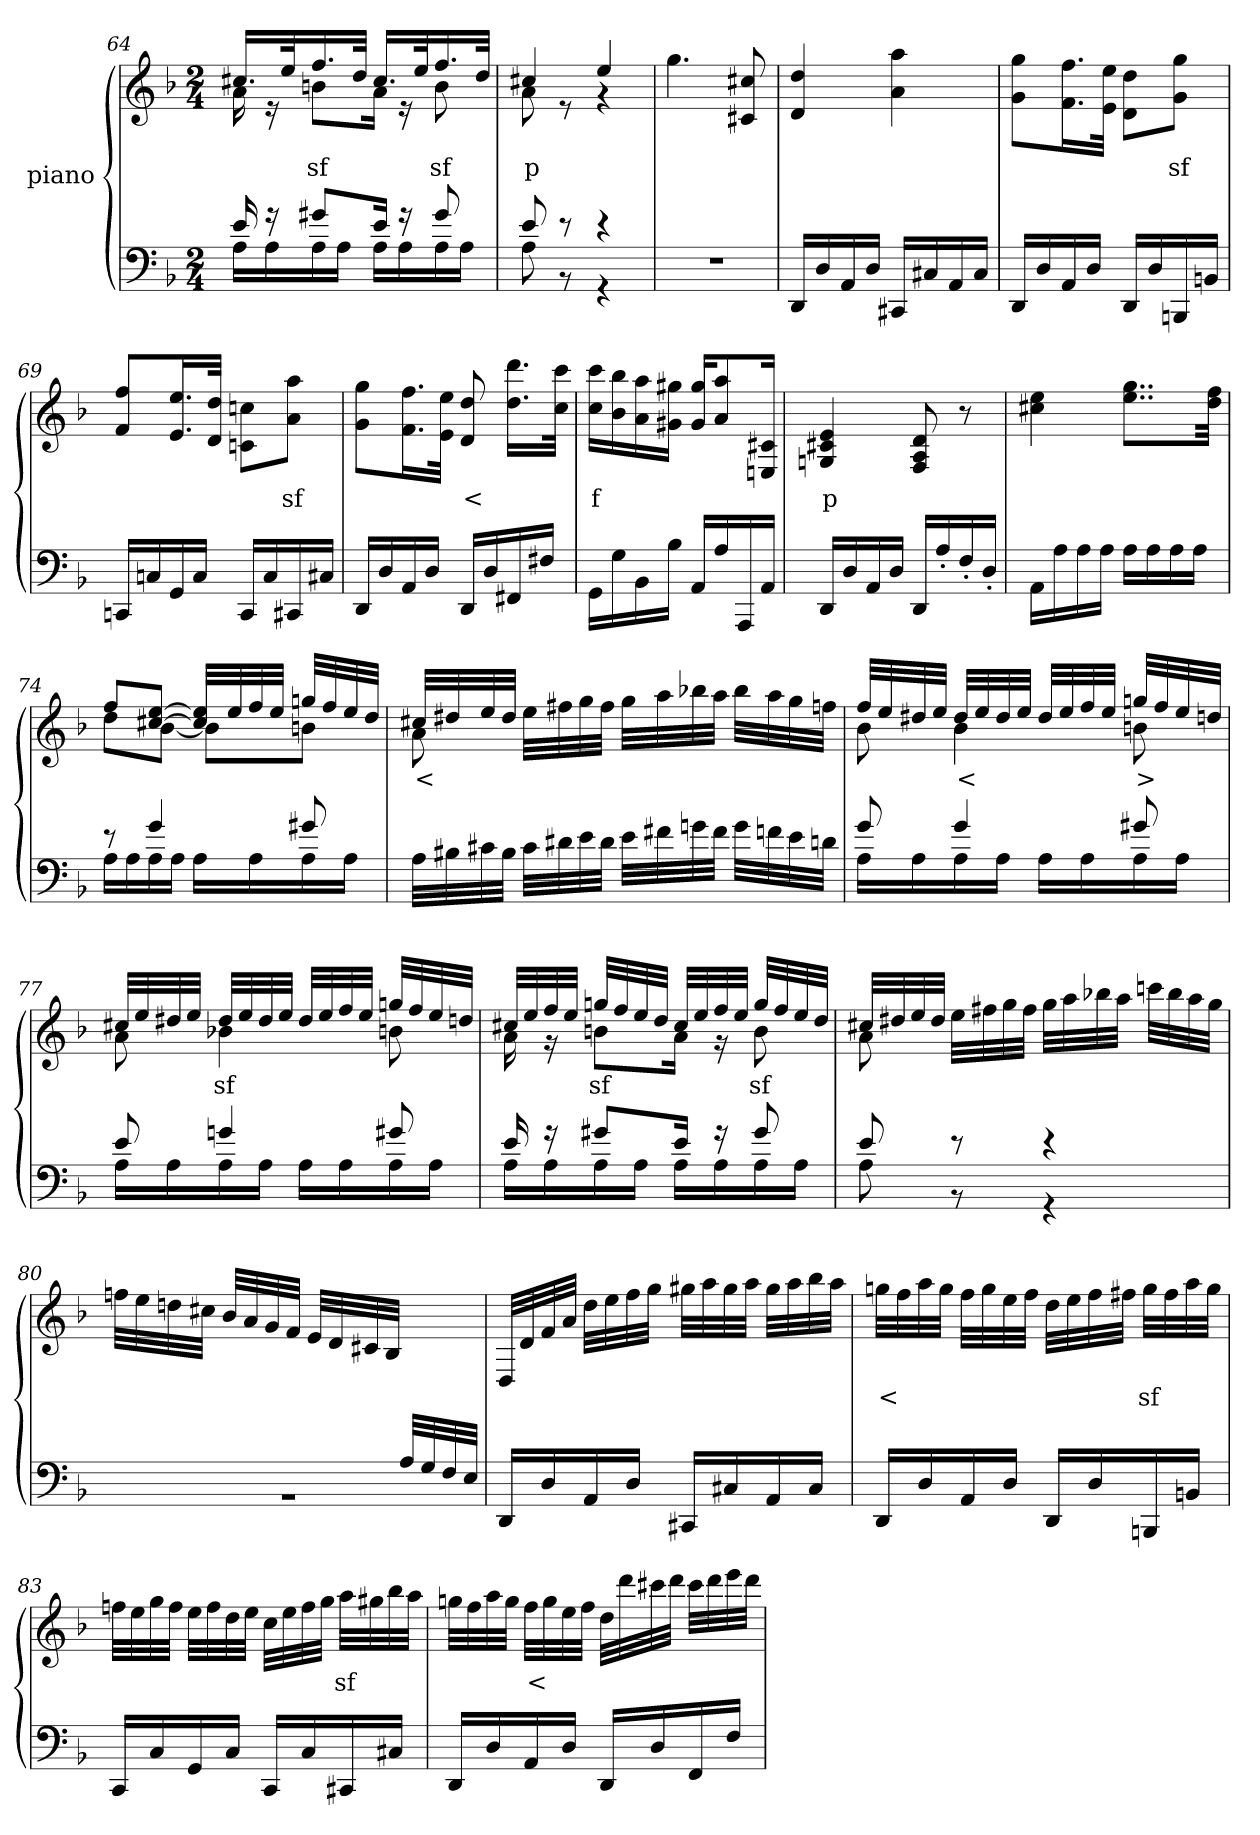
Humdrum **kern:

**kern	**kern	**text
*part2	*part1	*part1
*staff2	*staff1	*staff1
*	*I"piano	*
*clefF4	*clefG2	*
*k[b-]	*k[b-]	*
*d:	*d:	*
*M2/4	*M2/4	*
=64	=64	=64
*^	*^	*
16e	16ALL	16.cc#XLL	16a	.
16r	16A	.	16r	.
.	.	32ee	.	.
8g#XL	16A	16.ff	8bnL	sf
.	16AJJ	.	.	.
.	.	32ddJJk	.	.
16eJk	16ALL	16.cc#LL	16aJk	.
16r	16A	.	16r	.
.	.	32ee	.	.
8g#	16A	16.ff	8b	sf
.	16AJJ	.	.	.
.	.	32ddJJk	.	.
=65	=65	=65	=65	=65
8e	8A	4cc#X	8a	p
8r	8r	.	8r	.
4r	4r	4ee	4r	.
*v	*v	*	*	*
*	*v	*v	*
=66	=66	=66
2r	4.gg	.
.	8c#X 8cc#X	.
=67	=67	=67
16DDLL	4d 4dd	.
16D	.	.
16AA	.	.
16DJJ	.	.
16CC#XLL	4a 4aa	.
16C#	.	.
16AA	.	.
16C#JJ	.	.
=68	=68	=68
16DDLL	8g 8ggL	.
16D	.	.
16AA	16.f 16.ffL	.
16DJJ	.	.
.	32e 32eeJJk	.
16DDLL	8d 8ddL	.
16D	.	.
16BBBn	8g 8ggJ	sf
16BBnJJ	.	.
=69	=69	=69
16CCnLL	8f 8ffL	.
16Cn	.	.
16GG	16.e 16.eeL	.
16CJJ	.	.
.	32d 32ddJJk	.
16CCLL	8cn 8ccnL	.
16C	.	.
16CC#X	8a 8aaJ	sf
16C#JJ	.	.
=70	=70	=70
16DDLL	8g 8ggL	.
16D	.	.
16AA	16.f 16.ffL	.
16DJJ	.	.
.	32e 32eeJJk	.
16DDLL	8d 8dd	<
16D	.	.
16FF#X	16.dd 16.dddLL	.
16F#JJ	.	.
.	32cc 32cccJJk	.
=71	=71	=71
16GGLL	16cc 16cccLL	f
16G	16b- 16bb-	.
16BB-	16a 16aa	.
16B-JJ	16g#X 16gg#XJJ	.
16AALL	16g# 16gg#KL	.
16A	8a 8aa	.
16AAA	.	.
16AAJJ	16En 16c#XJk	.
=72	=72	=72
16DDLL	4Gn 4c#X 4e	p
16D	.	.
16AA	.	.
16DJJ	.	.
16DDLL	8F 8A 8d	.
16A'>	.	.
16F'>	8r	.
16D'>JJ	.	.
=73	=73	=73
16AALL	4cc#X 4ee	.
16A	.	.
16A	.	.
16AJJ	.	.
16ALL	8..ee 8..ggL	.
16A	.	.
16A	.	.
16AJJ	.	.
.	32dd 32ffJkk	.
=74	=74	=74
*^	*^	*
8r	16ALL	8ffL	8ddL	.
.	16A	.	.	.
4g	16A	[8cc#X [8eeJ	[8b-J	.
.	16AJJ	.	.	.
.	16ALL	32cc#] 32ee]LLL	8b-L]	.
.	.	32ee	.	.
.	16A	32ff	.	.
.	.	32eeJJJ	.	.
8g#X	16A	32ggnLLL	8bnJ	.
.	.	32ff	.	.
.	16AJJ	32ee	.	.
.	.	32ddJJJ	.	.
*v	*v	*	*	*
=75	=75	=75	=75
32ALLL	32cc#XLLL	8a	<
32B#X	32dd#X	.	.
32c#X	32ee	.	.
32B#JJJ	32dd#JJJ	.	.
32c#LLL	32eeLLL	4.ryy	.
32d#X	32ff#X	.	.
32e	32gg	.	.
32d#JJJ	32ff#JJJ	.	.
32eLLL	32ggLLL	.	.
32f#X	32aa	.	.
32gn	32bb-X	.	.
32f#JJJ	32aaJJJ	.	.
32gLLL	32bb-LLL	.	.
32fn	32aa	.	.
32e	32gg	.	.
32dnJJJ	32ffnJJJ	.	.
=76	=76	=76	=76
*^	*	*	*
8g	16ALL	32ffLLL	8b-	.
.	.	32ee	.	.
.	16A	32dd#X	.	.
.	.	32eeJJJ	.	.
4g	16A	32dd#LLL	4b-	<
.	.	32ee	.	.
.	16AJJ	32dd#	.	.
.	.	32eeJJJ	.	.
.	16ALL	32dd#LLL	.	.
.	.	32ee	.	.
.	16A	32ff	.	.
.	.	32eeJJJ	.	.
8g#X	16A	32ggnLLL	8bn	>
.	.	32ff	.	.
.	16AJJ	32ee	.	.
.	.	32ddnJJJ	.	.
=77	=77	=77	=77	=77
8e	16ALL	32cc#XLLL	8a	.
.	.	32ee	.	.
.	16A	32dd#X	.	.
.	.	32eeJJJ	.	.
4gn	16A	32dd#LLL	4b-X	sf
.	.	32ee	.	.
.	16AJJ	32dd#	.	.
.	.	32eeJJJ	.	.
.	16ALL	32dd#LLL	.	.
.	.	32ee	.	.
.	16A	32ff	.	.
.	.	32eeJJJ	.	.
8g#X	16A	32ggnLLL	8bn	.
.	.	32ff	.	.
.	16AJJ	32ee	.	.
.	.	32ddnJJJ	.	.
=78	=78	=78	=78	=78
16e	16ALL	32cc#XLLL	16a	.
.	.	32ee	.	.
16r	16A	32ff	16r	.
.	.	32eeJJJ	.	.
8g#XL	16A	32ggnLLL	8bnL	sf
.	.	32ff	.	.
.	16AJJ	32ee	.	.
.	.	32ddJJJ	.	.
16eJk	16ALL	32cc#LLL	16aJk	.
.	.	32ee	.	.
16r	16A	32ff	16r	.
.	.	32eeJJJ	.	.
8g#	16A	32ggLLL	8b	sf
.	.	32ff	.	.
.	16AJJ	32ee	.	.
.	.	32ddJJJ	.	.
=79	=79	=79	=79	=79
8e	8A	32cc#XLLL	8a	.
.	.	32dd#X	.	.
.	.	32ee	.	.
.	.	32dd#JJJ	.	.
8r	8r	32eeLLL	4.ryy	.
.	.	32ff#X	.	.
.	.	32gg	.	.
.	.	32ff#JJJ	.	.
4r	4r	32ggLLL	.	.
.	.	32aa	.	.
.	.	32bb-X	.	.
.	.	32aaJJJ	.	.
.	.	32cccnLLL	.	.
.	.	32bb-	.	.
.	.	32aa	.	.
.	.	32ggJJJ	.	.
*	*	*v	*v	*
=80	=80	=80	=80
4.ryy	2r	32ffnLLL	.
.	.	32ee	.
.	.	32ddn	.
.	.	32cc#XJJJ	.
.	.	32b-LLL	.
.	.	32a	.
.	.	32g	.
.	.	32fJJJ	.
.	.	32eLLL	.
.	.	32d	.
.	.	32c#	.
.	.	32B-JJJ	.
32ALLL	.	8ryy	.
32G	.	.	.
32F	.	.	.
32EJJJ	.	.	.
*v	*v	*	*
=81	=81	=81
16DDLL	32DLLL	.
.	32d	.
16D	32f	.
.	32aJJJ	.
16AA	32ddLLL	.
.	32ee	.
16DJJ	32ff	.
.	32ggJJJ	.
16CC#XLL	32gg#XLLL	.
.	32aa	.
16C#	32gg#	.
.	32aaJJJ	.
16AA	32gg#LLL	.
.	32aa	.
16C#JJ	32bb-	.
.	32aaJJJ	.
=82	=82	=82
16DDLL	32ggnLLL	<
.	32ff	.
16D	32aa	.
.	32ggJJJ	.
16AA	32ffLLL	.
.	32gg	.
16DJJ	32ee	.
.	32ffJJJ	.
16DDLL	32ddLLL	.
.	32ee	.
16D	32ff	.
.	32ff#XJJJ	.
16BBBn	32ggLLL	sf
.	32ff#	.
16BBnJJ	32aa	.
.	32ggJJJ	.
=83	=83	=83
16CCLL	32ffnLLL	.
.	32ee	.
16C	32gg	.
.	32ffJJJ	.
16GG	32eeLLL	.
.	32ff	.
16CJJ	32dd	.
.	32eeJJJ	.
16CCLL	32ccLLL	.
.	32ee	.
16C	32ff	.
.	32ggJJJ	.
16CC#X	32aaLLL	sf
.	32gg#X	.
16C#JJ	32bb-	.
.	32aaJJJ	.
=84	=84	=84
16DDLL	32ggnLLL	.
.	32ff	.
16D	32aa	.
.	32ggJJJ	.
16AA	32ffLLL	<
.	32gg	.
16DJJ	32ee	.
.	32ffJJJ	.
16DDLL	32ddLLL	.
.	32ddd	.
16D	32ccc#X	.
.	32dddJJJ	.
16FF	32ccc#LLL	.
.	32ddd	.
16FJJ	32eee	.
.	32dddJJJ	.
=	=	=
*-	*-	*-
